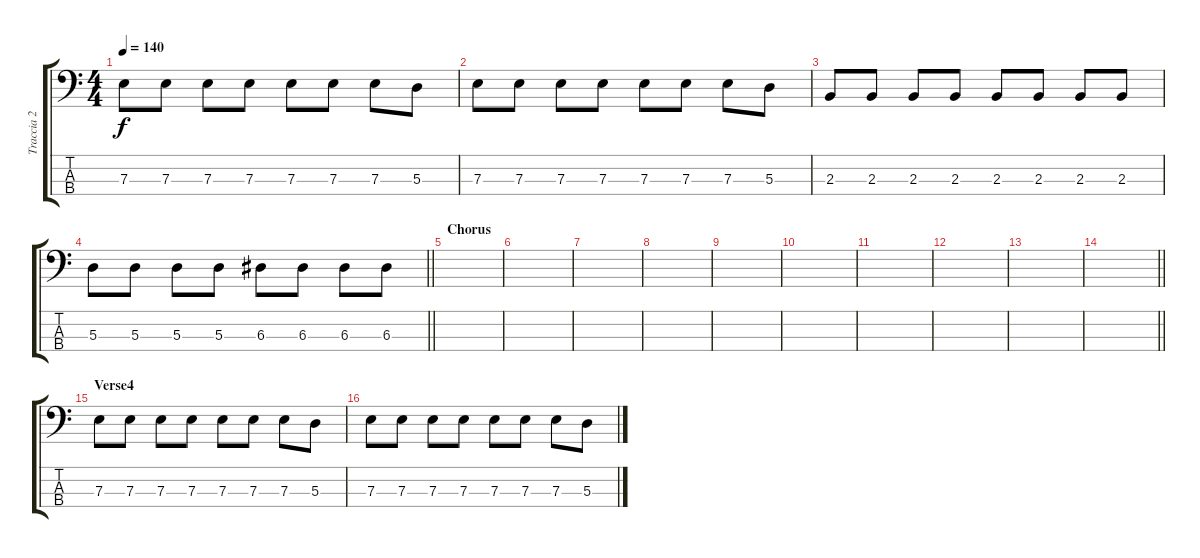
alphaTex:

\track ("Traccia 2" "Traccia 2") {instrument electricbasspick}
\staff {score tabs}
\tuning (G2 D2 A1 E1) {hide}
\ts (4 4)
\tempo 140
\clef f4
\ks c
7.3.8{dy f} 7.3.8 7.3.8 7.3.8 7.3.8 7.3.8 7.3.8 5.3.8 |
7.3.8 7.3.8 7.3.8 7.3.8 7.3.8 7.3.8 7.3.8 5.3.8 |
2.3.8 2.3.8 2.3.8 2.3.8 2.3.8 2.3.8 2.3.8 2.3.8 |
\barLineRight lightlight
5.3.8 5.3.8 5.3.8 5.3.8 6.3.8 6.3.8 6.3.8 6.3.8 |
\section ("" "Chorus")
|
|
|
|
|
|
|
|
|
\barLineRight lightlight
|
\section ("" "Verse4")
7.3.8 7.3.8 7.3.8 7.3.8 7.3.8 7.3.8 7.3.8 5.3.8 |
7.3.8 7.3.8 7.3.8 7.3.8 7.3.8 7.3.8 7.3.8 5.3.8
